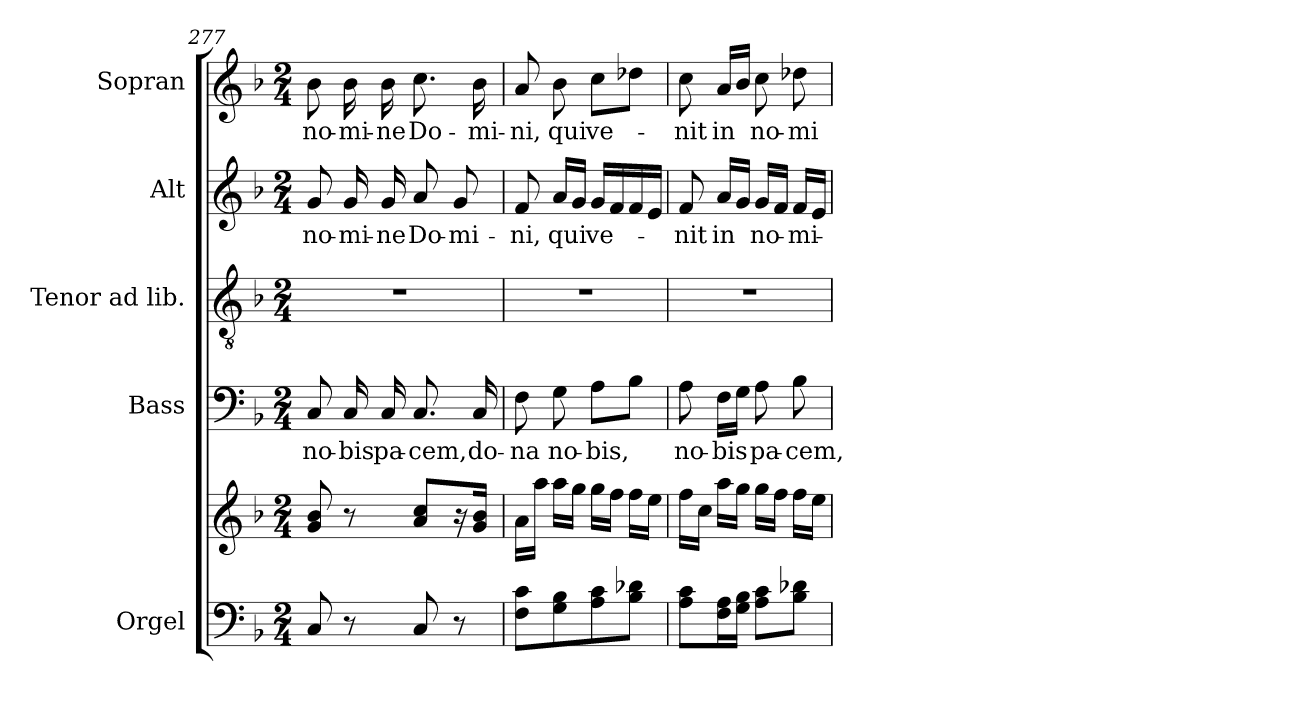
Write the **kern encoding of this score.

**kern	**kern	**kern	**text	**kern	**kern	**text	**kern	**text
*part5	*part5	*part4	*part4	*part3	*part2	*part2	*part1	*part1
*staff6	*staff5	*staff4	*staff4	*staff3	*staff2	*staff2	*staff1	*staff1
*I"Orgel	*	*I"Bass	*	*I"Tenor ad lib.	*I"Alt	*	*I"Sopran	*
*I'Org.	*	*I'B	*	*I'T	*I'A	*	*I'S	*
*clefF4	*clefG2	*clefF4	*	*clefGv2	*clefG2	*	*clefG2	*
*k[b-]	*k[b-]	*k[b-]	*	*k[b-]	*k[b-]	*	*k[b-]	*
*F:	*F:	*F:	*	*F:	*F:	*	*F:	*
*M2/4	*M2/4	*M2/4	*	*M2/4	*M2/4	*	*M2/4	*
=277	=277	=277	=277	=277	=277	=277	=277	=277
!	!	!	!LO:LY:b	!	!	!LO:LY:b	!	!LO:LY:b
8C/	8g/ 8b-/	8C/	no-	2r	8g/	no-	8b-\	no-
!	!	!	!LO:LY:b	!	!	!LO:LY:b	!	!LO:LY:b
8r	8r	16C/	-bis	.	16g/	-mi-	16b-\	-mi-
!	!	!	!LO:LY:b	!	!	!LO:LY:b	!	!LO:LY:b
.	.	16C/	pa-	.	16g/	-ne	16b-\	-ne
!	!	!	!LO:LY:b	!	!	!LO:LY:b	!	!LO:LY:b
8C/	8a/ 8cc/L	8.C/	-cem,	.	8a/	Do-	8.cc\	Do-
!	!	!	!	!	!	!LO:LY:b	!	!
8r	16r	.	.	.	8g/	-mi-	.	.
!	!	!	!LO:LY:b	!	!	!	!	!LO:LY:b
.	16g/ 16b-/Jk	16C/	do-	.	.	.	16b-\	-mi-
=278	=278	=278	=278	=278	=278	=278	=278	=278
!	!	!	!LO:LY:b	!	!	!LO:LY:b	!	!LO:LY:b
8F\ 8c\L	16a\LL	8F\	-na	2r	8f/	-ni,	8a/	-ni,
.	16aa\JJ	.	.	.	.	.	.	.
!	!	!	!LO:LY:b	!	!	!LO:LY:b	!	!LO:LY:b
8G\ 8B-\	16aa\LL	8G\	no-	.	16a/LL	qui	8b-\	qui
.	16gg\JJ	.	.	.	16g/JJ	.	.	.
!	!	!	!LO:LY:b	!	!	!LO:LY:b	!	!LO:LY:b
8A\ 8c\	16gg\LL	8A\L	-bis,	.	16g/LL	ve-	8cc\L	ve-
.	16ff\JJ	.	.	.	16f/	.	.	.
8B-\ 8d-X\J	16ff\LL	8B-\J	.	.	16f/	.	8dd-X\J	.
.	16ee\JJ	.	.	.	16e/JJ	.	.	.
!!LO:PB:g=z
=279	=279	=279	=279	=279	=279	=279	=279	=279
!	!	!	!LO:LY:b	!	!	!LO:LY:b	!	!LO:LY:b
8A\ 8c\L	16ff\LL	8A\	no-	2r	8f/	-nit	8cc\	-nit
.	16cc\JJ	.	.	.	.	.	.	.
!	!	!	!LO:LY:b	!	!	!LO:LY:b	!	!LO:LY:b
16F\ 16A\L	16aa\LL	16F\LL	-bis	.	16a/LL	in	16a/LL	in
16G\ 16B-\JJ	16gg\JJ	16G\JJ	.	.	16g/JJ	.	16b-/JJ	.
!	!	!	!LO:LY:b	!	!	!LO:LY:b	!	!LO:LY:b
8A\ 8c\L	16gg\LL	8A\	pa-	.	16g/LL	no-	8cc\	no-
.	16ff\JJ	.	.	.	16f/JJ	.	.	.
!	!	!	!LO:LY:b	!	!	!LO:LY:b	!	!LO:LY:b
8B-\ 8d-X\J	16ff\LL	8B-\	-cem,	.	16f/LL	-mi-	8dd-X\	-mi-
.	16ee\JJ	.	.	.	16e/JJ	.	.	.
=	=	=	=	=	=	=	=	=
*-	*-	*-	*-	*-	*-	*-	*-	*-
